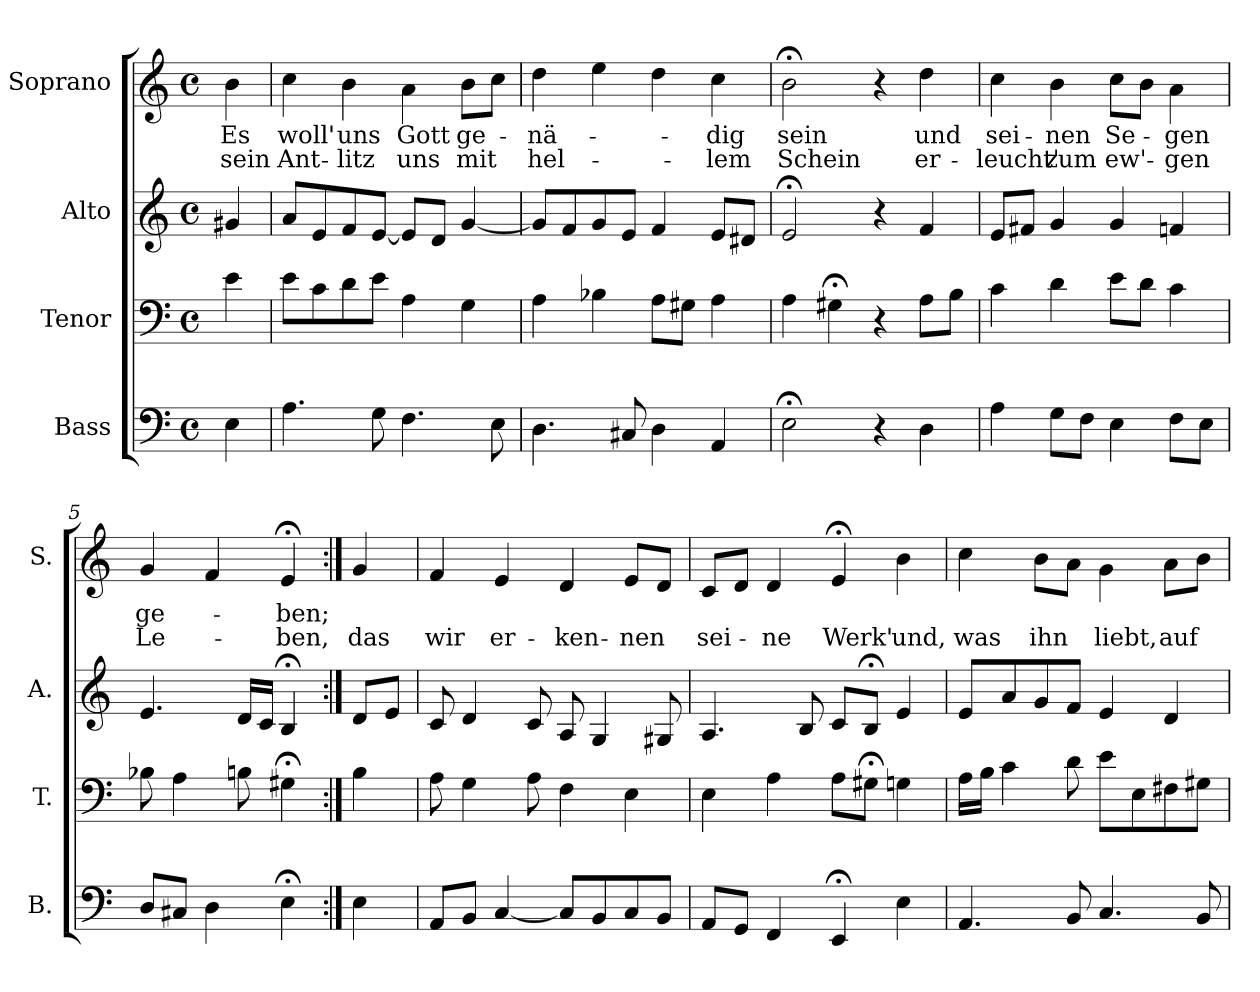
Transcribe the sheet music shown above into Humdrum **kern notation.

**kern	**kern	**kern	**kern	**text	**text
*part4	*part3	*part2	*part1	*part1	*part1
*staff4	*staff3	*staff2	*staff1	*staff1	*staff1
*I"Bass	*I"Tenor	*I"Alto	*I"Soprano	*	*
*I'B.	*I'T.	*I'A.	*I'S.	*	*
*clefF4	*clefF4	*clefG2	*clefG2	*	*
*k[]	*k[]	*k[]	*k[]	*	*
*	*	*	*a:	*	*
*M4/4	*M4/4	*M4/4	*M4/4	*	*
*met(c)	*met(c)	*met(c)	*met(c)	*	*
=	=	=	=	=	=
4E\	4e\	4g#X/	4b\	Es	sein
=1	=1	=1	=1	=1	=1
4.A\	8e\L	8a/L	4cc\	woll'	Ant-
.	8c\	8e/	.	.	.
.	8d\	8f/	4b\	uns	-litz
8G\	8e\J	[8e/J	.	.	.
4.F\	4A\	8e/L]	4a\	Gott	uns
.	.	8d/J	.	.	.
.	4G\	[4g/	8b\L	ge-	mit
8E\	.	.	8cc\J	.	.
=2	=2	=2	=2	=2	=2
4.D\	4A\	8g/L]	4dd\	-nä-	hel-
.	.	8f/	.	.	.
.	4B-X\	8g/	4ee\	.	.
8C#X/	.	8e/J	.	.	.
4D\	8A\L	4f/	4dd\	.	.
.	8G#X\J	.	.	.	.
4AA/	4A\	8e/L	4cc\	-dig	-lem
.	.	8d#X/J	.	.	.
=3	=3	=3	=3	=3	=3
2E;<\	4A\	2e;</	2b;<\	sein	Schein
.	4G#X;<\	.	.	.	.
4r	4r	4r	4r	.	.
4D\	8A\L	4f/	4dd\	und	er-
.	8B\J	.	.	.	.
=4	=4	=4	=4	=4	=4
4A\	4c\	8e/L	4cc\	sei-	-leucht'
.	.	8f#X/J	.	.	.
8G\L	4d\	4g/	4b\	-nen	zum
8F\J	.	.	.	.	.
4E\	8e\L	4g/	8cc\L	Se-	ew'-
.	8d\J	.	8b\J	.	.
8F\L	4c\	4fn/	4a\	-gen	-gen
8E\J	.	.	.	.	.
=5	=5	=5	=5	=5	=5
8D/L	8B-X\	4.e/	4g/	ge-	Le-
8C#X/J	4A\	.	.	.	.
4D\	.	.	4f/	.	.
.	8Bn\	16d/LL	.	.	.
.	.	16c/JJ	.	.	.
4E;<\	4G#X;<\	4B;</	4e;</	-ben;	-ben,
!!LO:LB:g=z
=5a:|!	=5a:|!	=5a:|!	=5a:|!	=5a:|!	=5a:|!
4E\	4B\	8d/L	4g/	.	das
.	.	8e/J	.	.	.
=6	=6	=6	=6	=6	=6
8AA/L	8A\	8c/	4f/	.	wir
8BB/J	4G\	4d/	.	.	.
[4C/	.	.	4e/	.	er-
.	8A\	8c/	.	.	.
8C/L]	4F\	8A/	4d/	.	-ken-
8BB/	.	4G/	.	.	.
8C/	4E\	.	8e/L	.	-nen
8BB/J	.	8G#X/	8d/J	.	.
=7	=7	=7	=7	=7	=7
8AA/L	4E\	4.A/	8c/L	.	sei-
8GG/J	.	.	8d/J	.	.
4FF/	4A\	.	4d/	.	-ne
.	.	8B/	.	.	.
4EE;</	8A\L	8c/L	4e;</	.	Werk'
.	8G#X;<\J	8B;</J	.	.	.
4E\	4Gn\	4e/	4b\	.	und,
=8	=8	=8	=8	=8	=8
4.AA/	16A\LL	8e/L	4cc\	.	was
.	16B\JJ	.	.	.	.
.	4c\	8a/	.	.	.
.	.	8g/	8b\L	.	ihn
8BB/	8d\	8f/J	8a\J	.	.
4.C/	8e\L	4e/	4g\	.	liebt,
.	8E\	.	.	.	.
.	8F#X\	4d/	8a\L	.	auf
8BB/	8G#X\J	.	8b\J	.	.
=	=	=	=	=	=
*-	*-	*-	*-	*-	*-
